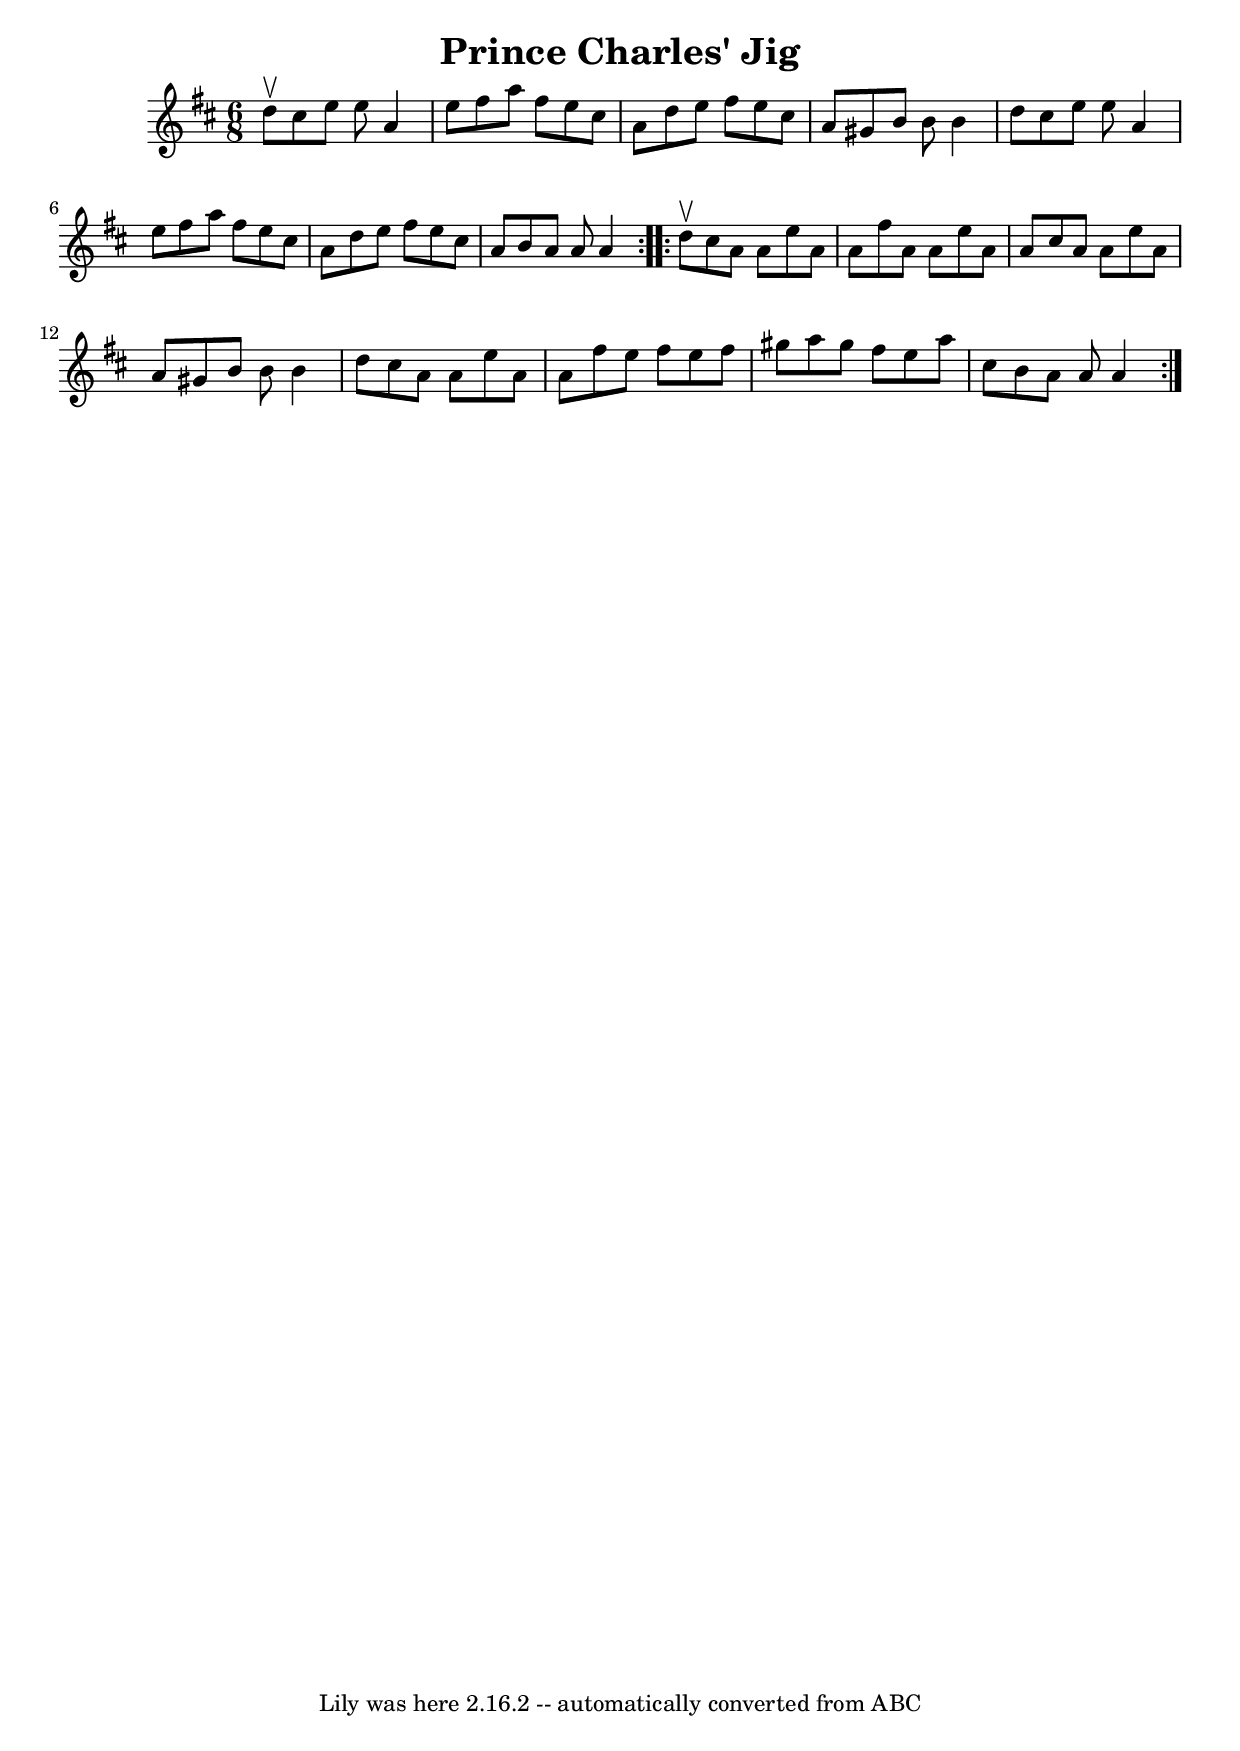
\version "2.7.40"
\include "Mammoth.ily"
\header {
	%% book = "Ryan's Mammoth Collection"
	crossRefNumber = "1"
	footnotes = "\\\\90 472"
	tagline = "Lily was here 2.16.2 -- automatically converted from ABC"
	title = "Prince Charles' Jig"
}
voicedefault =  {


\repeat volta 2 {
\time 6/8 \key a \mixolydian d''8^\upbow |
 cis''8 e''8 e''8 
 a'4 e''8    |
 fis''8 a''8 fis''8 e''8 cis''8 a'8  
  |
 d''8 e''8 fis''8 e''8 cis''8 a'8    |
   
gis'8 b'8 b'8 b'4 d''8    |
 cis''8 e''8 e''8    
a'4 e''8    |
 fis''8 a''8 fis''8 e''8 cis''8 a'8    
|
 d''8 e''8 fis''8 e''8 cis''8 a'8    |
 b'8    
a'8 a'8 a'4  }     \repeat volta 2 { d''8^\upbow |
 cis''8   
 a'8 a'8 e''8 a'8 a'8    |
 fis''8 a'8 a'8 e''8    
a'8 a'8    |
 cis''8 a'8 a'8 e''8 a'8 a'8    |
 
 gis'8 b'8 b'8 b'4 d''8    |
 cis''8 a'8 a'8    
e''8 a'8 a'8    |
 fis''8 e''8 fis''8 e''8 fis''8    
gis''8    |
 a''8 gis''8 fis''8 e''8 a''8 cis''8    
|
 b'8 a'8 a'8 a'4  }   
}

\score{
    <<

	\context Staff="default"
	{
	    \voicedefault 
	}

    >>
	\layout {
	}
	\midi {}
}
